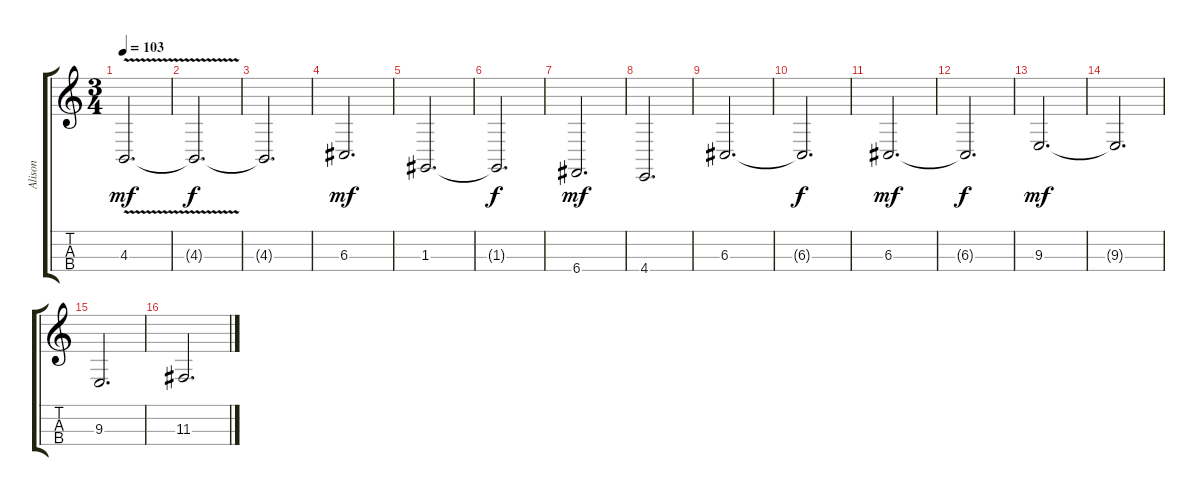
\track ("Alison" "Alison") {instrument cello}
\staff {score tabs}
\tuning (A3 D3 G2 C2) {hide}
\ts (3 4)
\tempo 103
\clef g2
\ks c
4.3{v}.2{d dy mf volume 9} |
4.3{t}.2{d dy f} |
4.3{t}.2{d} |
6.3.2{d dy mf volume 7} |
1.3.2{d volume 9} |
1.3{t}.2{d dy f volume 7} |
6.4.2{d dy mf volume 9} |
4.4.2{d volume 7} |
6.3.2{d volume 9} |
6.3{t}.2{d dy f} |
6.3.2{d dy mf} |
6.3{t}.2{d dy f volume 7} |
9.3.2{d dy mf volume 9} |
9.3{t}.2{d} |
9.3.2{d volume 7} |
11.3.2{d volume 9}
